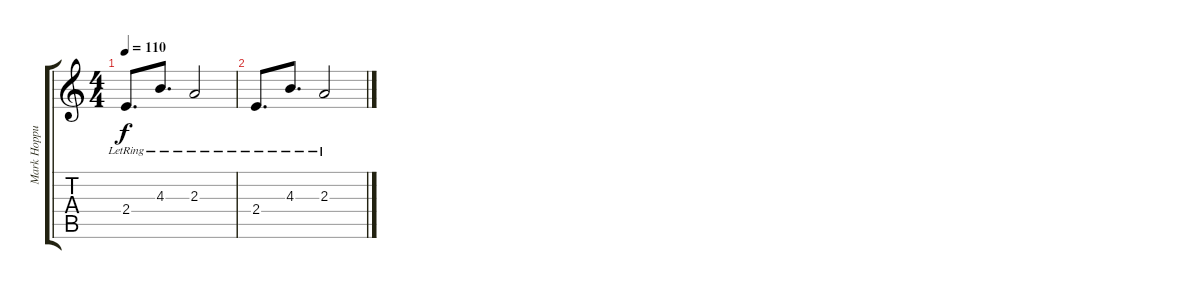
\track ("Mark Hoppus" "Mark Hoppu") {instrument acousticguitarsteel}
\staff {score tabs}
\tuning (E4 B3 G3 D3 A2 E2) {hide}
\ts (4 4)
\tempo 110
\clef g2
\ks c
2.4{lr}.8{d dy f} 4.3{lr}.8{d} 2.3{lr}.2 |
2.4{lr}.8{d} 4.3{lr}.8{d} 2.3{lr}.2
